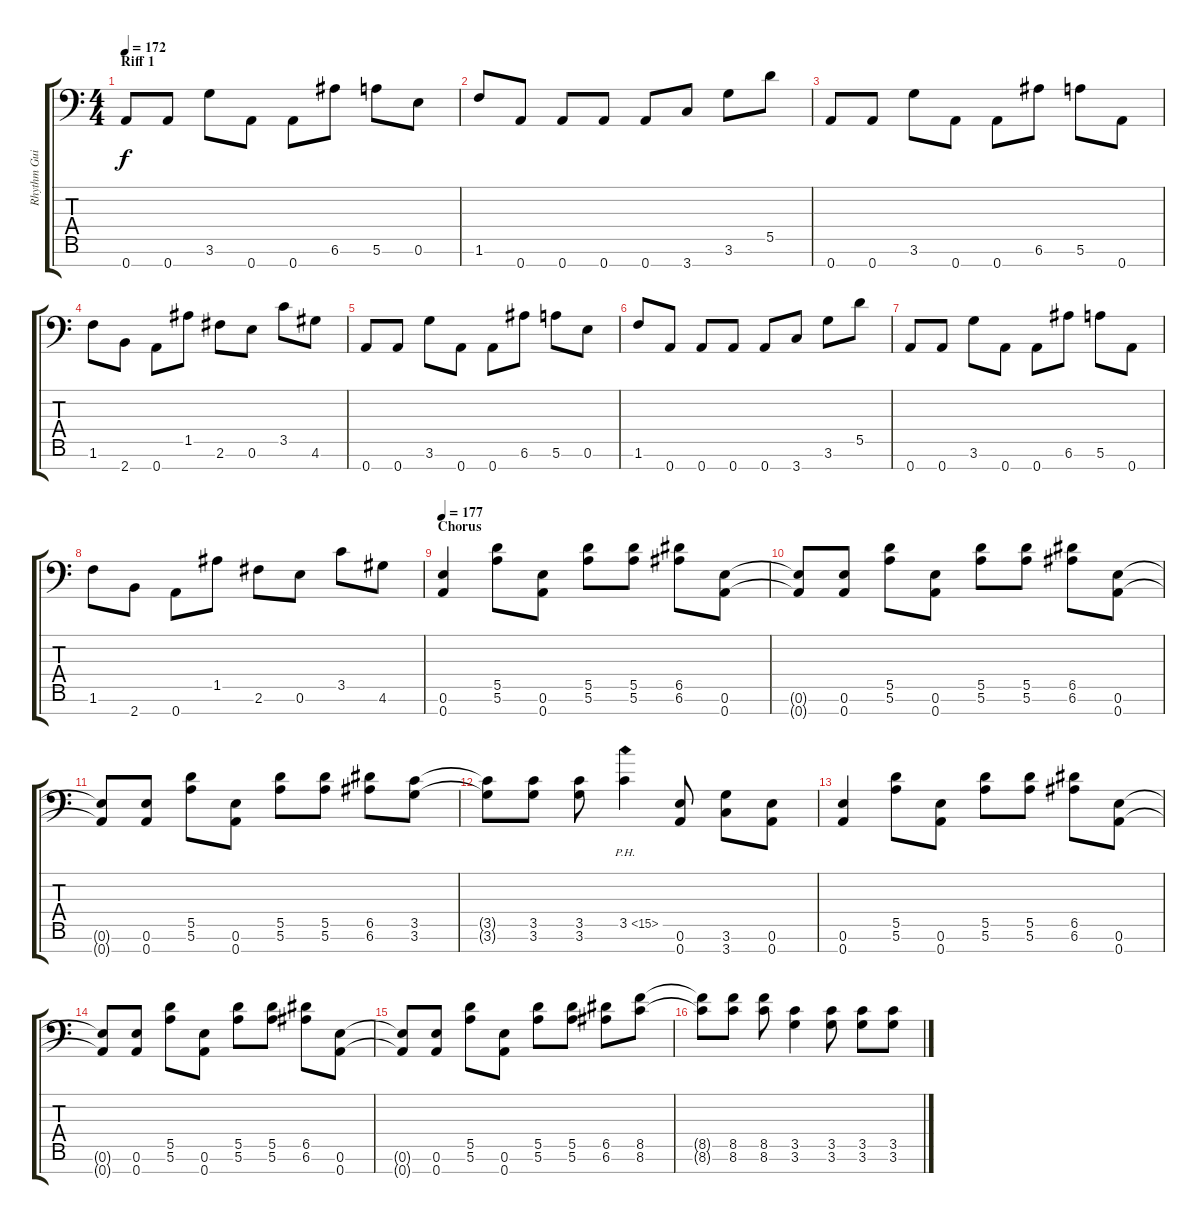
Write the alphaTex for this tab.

\track ("Rhythm Guitar L" "Rhythm Gui") {instrument overdrivenguitar}
\staff {score tabs}
\tuning (E4 B3 G3 D3 A2 E2 A1) {hide}
\ts (4 4)
\section ("" "Riff 1")
\tempo 172
\clef f4
\ks c
0.7.8{dy f} 0.7.8 3.6.8 0.7.8 0.7.8 6.6.8 5.6.8 0.6.8 |
1.6.8 0.7.8 0.7.8 0.7.8 0.7.8 3.7.8 3.6.8 5.5.8 |
0.7.8 0.7.8 3.6.8 0.7.8 0.7.8 6.6.8 5.6.8 0.7.8 |
1.6.8 2.7.8 0.7.8 1.5.8 2.6.8 0.6.8 3.5.8 4.6.8 |
0.7.8 0.7.8 3.6.8 0.7.8 0.7.8 6.6.8 5.6.8 0.6.8 |
1.6.8 0.7.8 0.7.8 0.7.8 0.7.8 3.7.8 3.6.8 5.5.8 |
0.7.8 0.7.8 3.6.8 0.7.8 0.7.8 6.6.8 5.6.8 0.7.8 |
1.6.8 2.7.8 0.7.8 1.5.8 2.6.8 0.6.8 3.5.8 4.6.8 |
\section ("" "Chorus")
\tempo 177
(0.6 0.7).4 (5.5 5.6).8 (0.6 0.7).8 (5.5 5.6).8 (5.5 5.6).8 (6.5 6.6).8 (0.6 0.7).8 |
(0.6{t} 0.7{t}).8 (0.6 0.7).8 (5.5 5.6).8 (0.6 0.7).8 (5.5 5.6).8 (5.5 5.6).8 (6.5 6.6).8 (0.6 0.7).8 |
(0.6{t} 0.7{t}).8 (0.6 0.7).8 (5.5 5.6).8 (0.6 0.7).8 (5.5 5.6).8 (5.5 5.6).8 (6.5 6.6).8 (3.5 3.6).8 |
(3.5{t} 3.6{t}).8 (3.5 3.6).8 (3.5 3.6).8 3.5{ph 12}.4 (0.6 0.7).8 (3.6 3.7).8 (0.6 0.7).8 |
(0.6 0.7).4 (5.5 5.6).8 (0.6 0.7).8 (5.5 5.6).8 (5.5 5.6).8 (6.5 6.6).8 (0.6 0.7).8 |
(0.6{t} 0.7{t}).8 (0.6 0.7).8 (5.5 5.6).8 (0.6 0.7).8 (5.5 5.6).8 (5.5 5.6).8 (6.5 6.6).8 (0.6 0.7).8 |
(0.6{t} 0.7{t}).8 (0.6 0.7).8 (5.5 5.6).8 (0.6 0.7).8 (5.5 5.6).8 (5.5 5.6).8 (6.5 6.6).8 (8.5 8.6).8 |
(8.5{t} 8.6{t}).8 (8.5 8.6).8 (8.5 8.6).8 (3.5 3.6).4 (3.5 3.6).8 (3.5 3.6).8 (3.5 3.6).8
